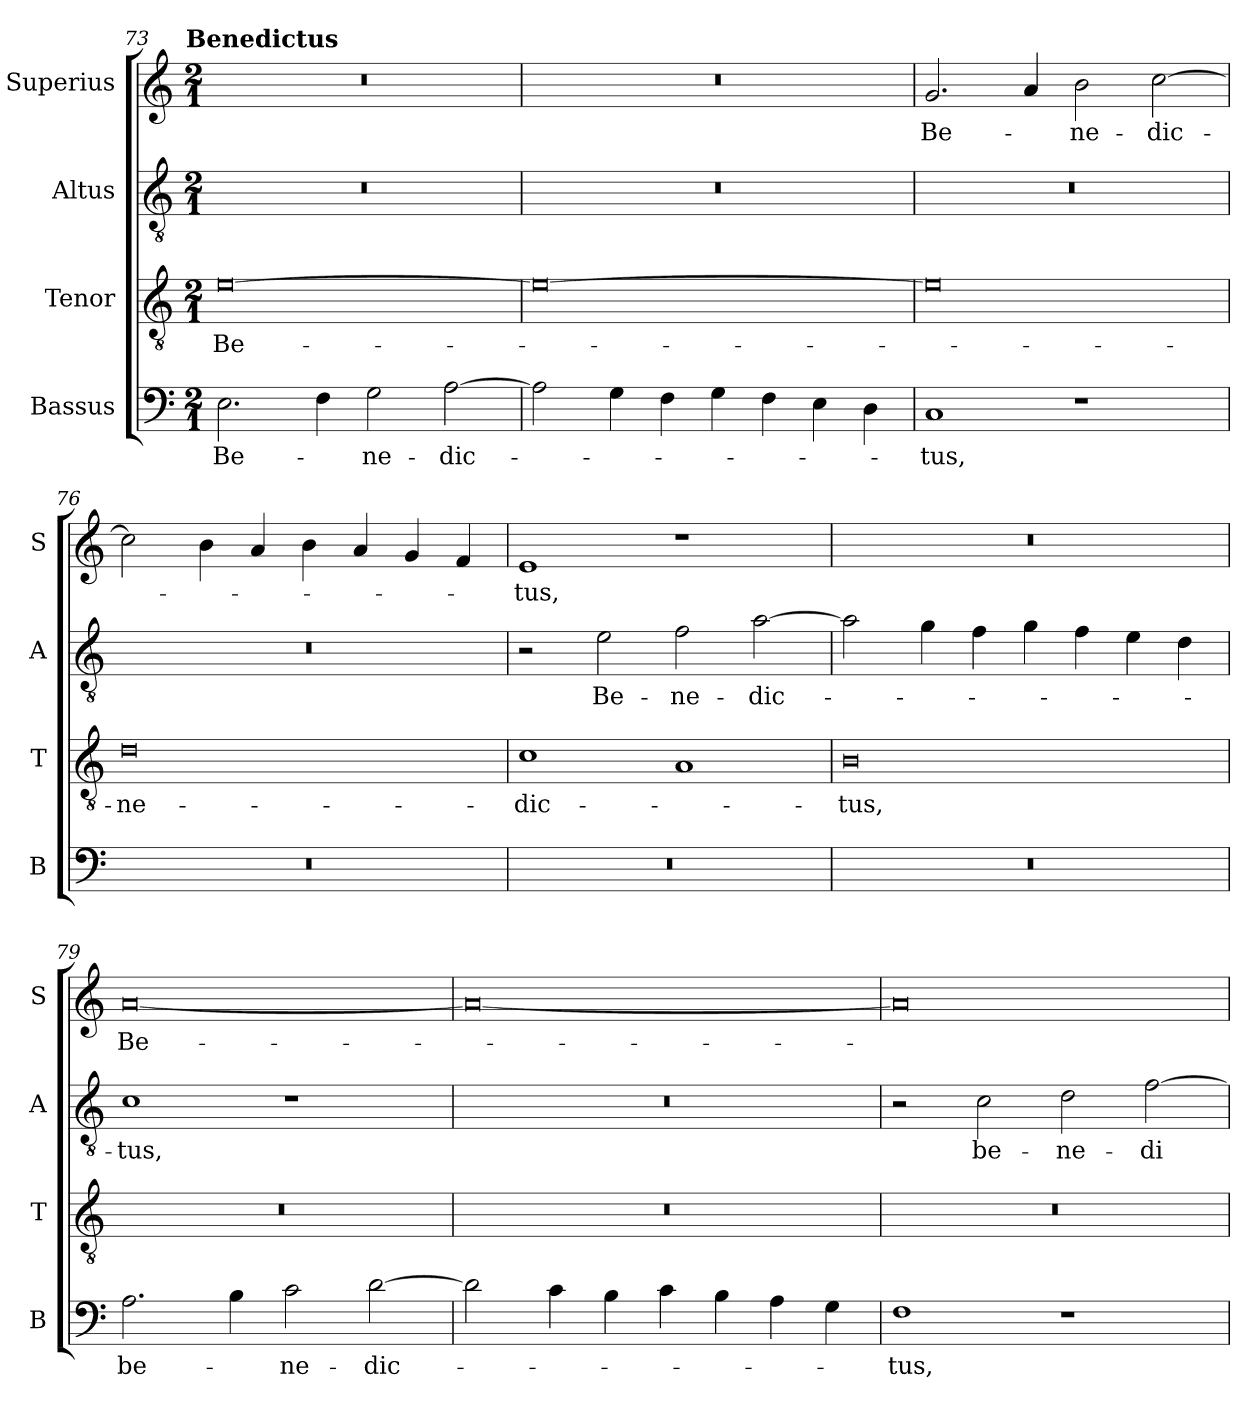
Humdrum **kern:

**kern	**text	**kern	**text	**kern	**text	**kern	**text
*part4	*part4	*part3	*part3	*part2	*part2	*part1	*part1
*staff4	*staff4	*staff3	*staff3	*staff2	*staff2	*staff1	*staff1
*I"Bassus	*	*I"Tenor	*	*I"Altus	*	*I"Superius	*
*I'B	*	*I'T	*	*I'A	*	*I'S	*
!!LO:LB:g=z
*clefF4	*	*clefGv2	*	*clefGv2	*	*clefG2	*
*k[]	*	*k[]	*	*k[]	*	*k[]	*
!!LO:TX:omd:t=Benedictus
*M2/1	*	*M2/1	*	*M2/1	*	*M2/1	*
=73	=73	=73	=73	=73	=73	=73	=73
2.E\	Be-	[0e	Be-	0r	.	0r	.
4F\	.	.	.	.	.	.	.
2G\	-ne-	.	.	.	.	.	.
[2A\	-dic-	.	.	.	.	.	.
=74	=74	=74	=74	=74	=74	=74	=74
2A\]	.	0e_	.	0r	.	0r	.
4G\	.	.	.	.	.	.	.
4F\	.	.	.	.	.	.	.
4G\	.	.	.	.	.	.	.
4F\	.	.	.	.	.	.	.
4E\	.	.	.	.	.	.	.
4D\	.	.	.	.	.	.	.
=75	=75	=75	=75	=75	=75	=75	=75
1C	-tus,	0e]	.	0r	.	2.g/	Be-
.	.	.	.	.	.	4a/	.
1r	.	.	.	.	.	2b\	-ne-
.	.	.	.	.	.	[2cc\	-dic-
=76	=76	=76	=76	=76	=76	=76	=76
0r	.	0d	-ne-	0r	.	2cc\]	.
.	.	.	.	.	.	4b\	.
.	.	.	.	.	.	4a/	.
.	.	.	.	.	.	4b\	.
.	.	.	.	.	.	4a/	.
.	.	.	.	.	.	4g/	.
.	.	.	.	.	.	4f/	.
=77	=77	=77	=77	=77	=77	=77	=77
0r	.	1c	-dic-	2r	.	1e	-tus,
.	.	.	.	2e\	Be-	.	.
.	.	1A	.	2f\	ne-	1r	.
.	.	.	.	[2a\	-dic-	.	.
=78	=78	=78	=78	=78	=78	=78	=78
0r	.	0B	-tus,	2a\]	.	0r	.
.	.	.	.	4g\	.	.	.
.	.	.	.	4f\	.	.	.
.	.	.	.	4g\	.	.	.
.	.	.	.	4f\	.	.	.
.	.	.	.	4e\	.	.	.
.	.	.	.	4d\	.	.	.
=79	=79	=79	=79	=79	=79	=79	=79
2.A\	be-	0r	.	1c	-tus,	[0a	Be-
4B\	.	.	.	.	.	.	.
2c\	-ne-	.	.	1r	.	.	.
[2d\	-dic-	.	.	.	.	.	.
=80	=80	=80	=80	=80	=80	=80	=80
2d\]	.	0r	.	0r	.	0a_	.
4c\	.	.	.	.	.	.	.
4B\	.	.	.	.	.	.	.
4c\	.	.	.	.	.	.	.
4B\	.	.	.	.	.	.	.
4A\	.	.	.	.	.	.	.
4G\	.	.	.	.	.	.	.
=81	=81	=81	=81	=81	=81	=81	=81
1F	-tus,	0r	.	2r	.	0a]	.
.	.	.	.	2c\	be-	.	.
1r	.	.	.	2d\	-ne-	.	.
.	.	.	.	[2f\	-di-	.	.
=	=	=	=	=	=	=	=
*-	*-	*-	*-	*-	*-	*-	*-
